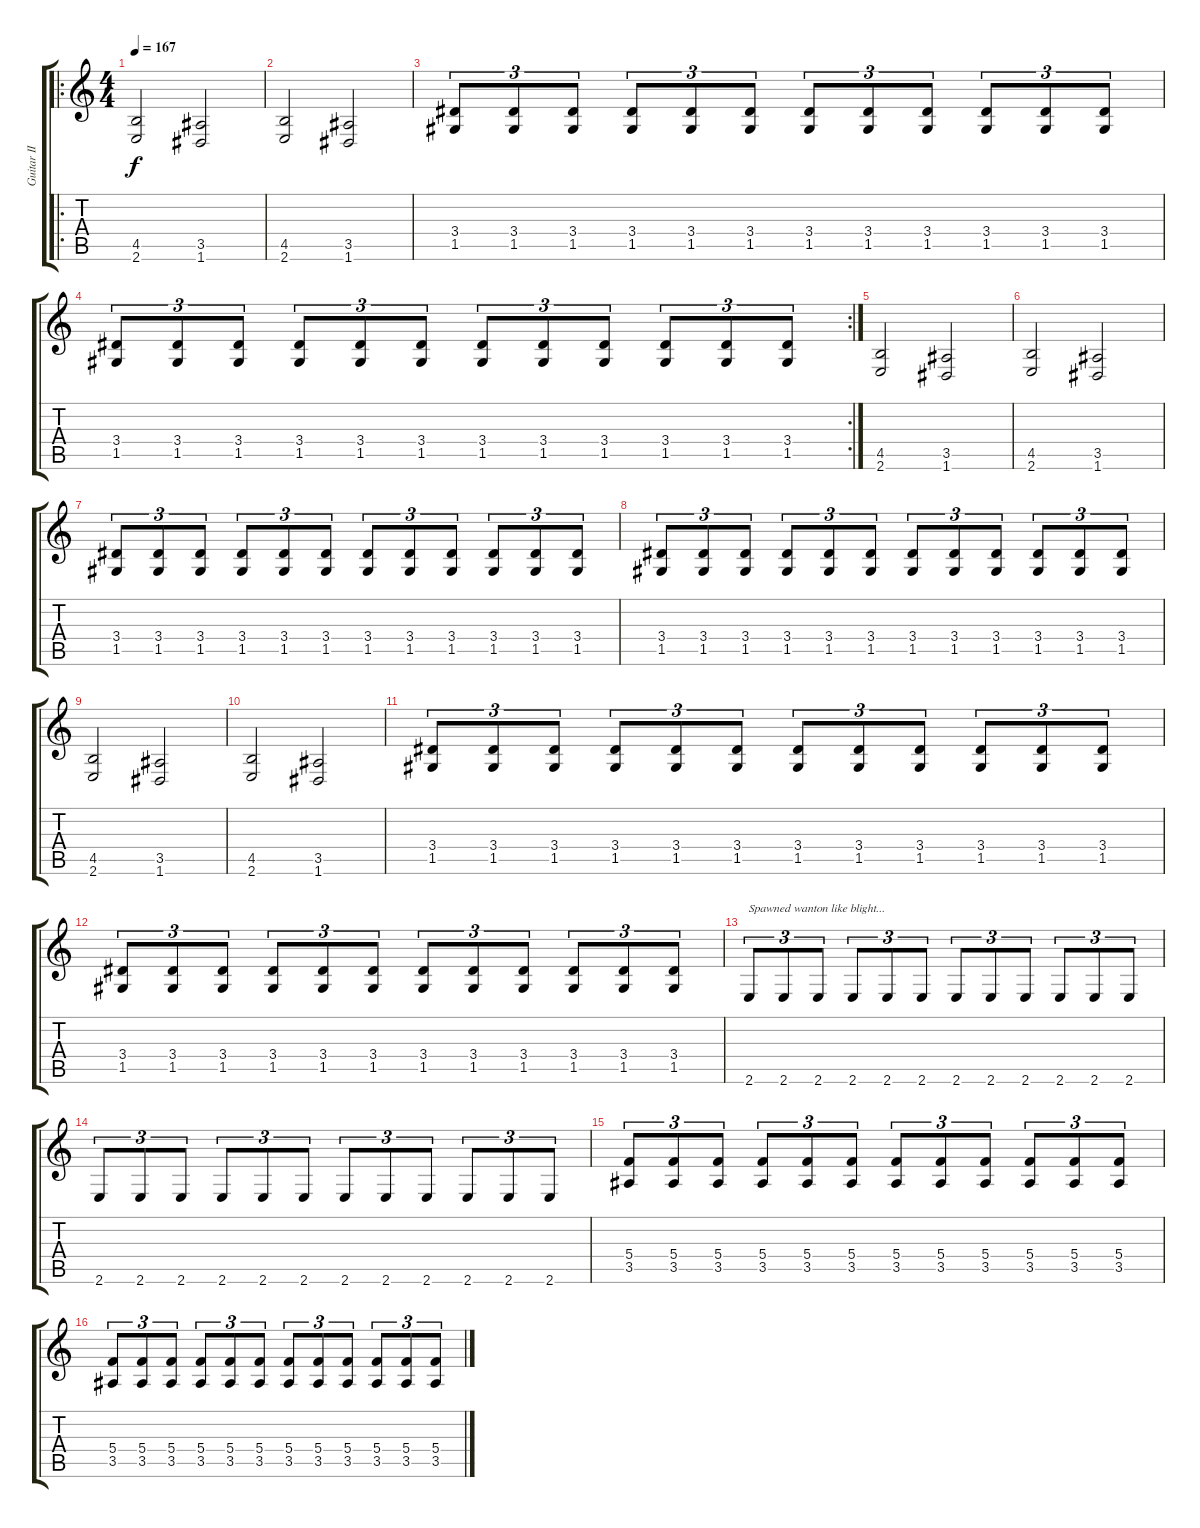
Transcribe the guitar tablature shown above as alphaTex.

\track ("Guitar II" "Guitar II") {instrument distortionguitar}
\staff {score tabs}
\tuning (D4 A3 F3 C3 G2 D2) {hide}
\ro
\ts (4 4)
\tempo 167
\clef g2
\ks c
(4.5 2.6).2{dy f} (3.5 1.6).2 |
(4.5 2.6).2 (3.5 1.6).2 |
(3.4 1.5).8{tu (3 2)} (3.4 1.5).8{tu (3 2)} (3.4 1.5).8{tu (3 2)} (3.4 1.5).8{tu (3 2)} (3.4 1.5).8{tu (3 2)} (3.4 1.5).8{tu (3 2)} (3.4 1.5).8{tu (3 2)} (3.4 1.5).8{tu (3 2)} (3.4 1.5).8{tu (3 2)} (3.4 1.5).8{tu (3 2)} (3.4 1.5).8{tu (3 2)} (3.4 1.5).8{tu (3 2)} |
\rc 2
(3.4 1.5).8{tu (3 2)} (3.4 1.5).8{tu (3 2)} (3.4 1.5).8{tu (3 2)} (3.4 1.5).8{tu (3 2)} (3.4 1.5).8{tu (3 2)} (3.4 1.5).8{tu (3 2)} (3.4 1.5).8{tu (3 2)} (3.4 1.5).8{tu (3 2)} (3.4 1.5).8{tu (3 2)} (3.4 1.5).8{tu (3 2)} (3.4 1.5).8{tu (3 2)} (3.4 1.5).8{tu (3 2)} |
(4.5 2.6).2 (3.5 1.6).2 |
(4.5 2.6).2 (3.5 1.6).2 |
(3.4 1.5).8{tu (3 2)} (3.4 1.5).8{tu (3 2)} (3.4 1.5).8{tu (3 2)} (3.4 1.5).8{tu (3 2)} (3.4 1.5).8{tu (3 2)} (3.4 1.5).8{tu (3 2)} (3.4 1.5).8{tu (3 2)} (3.4 1.5).8{tu (3 2)} (3.4 1.5).8{tu (3 2)} (3.4 1.5).8{tu (3 2)} (3.4 1.5).8{tu (3 2)} (3.4 1.5).8{tu (3 2)} |
(3.4 1.5).8{tu (3 2)} (3.4 1.5).8{tu (3 2)} (3.4 1.5).8{tu (3 2)} (3.4 1.5).8{tu (3 2)} (3.4 1.5).8{tu (3 2)} (3.4 1.5).8{tu (3 2)} (3.4 1.5).8{tu (3 2)} (3.4 1.5).8{tu (3 2)} (3.4 1.5).8{tu (3 2)} (3.4 1.5).8{tu (3 2)} (3.4 1.5).8{tu (3 2)} (3.4 1.5).8{tu (3 2)} |
(4.5 2.6).2 (3.5 1.6).2 |
(4.5 2.6).2 (3.5 1.6).2 |
(3.4 1.5).8{tu (3 2)} (3.4 1.5).8{tu (3 2)} (3.4 1.5).8{tu (3 2)} (3.4 1.5).8{tu (3 2)} (3.4 1.5).8{tu (3 2)} (3.4 1.5).8{tu (3 2)} (3.4 1.5).8{tu (3 2)} (3.4 1.5).8{tu (3 2)} (3.4 1.5).8{tu (3 2)} (3.4 1.5).8{tu (3 2)} (3.4 1.5).8{tu (3 2)} (3.4 1.5).8{tu (3 2)} |
(3.4 1.5).8{tu (3 2)} (3.4 1.5).8{tu (3 2)} (3.4 1.5).8{tu (3 2)} (3.4 1.5).8{tu (3 2)} (3.4 1.5).8{tu (3 2)} (3.4 1.5).8{tu (3 2)} (3.4 1.5).8{tu (3 2)} (3.4 1.5).8{tu (3 2)} (3.4 1.5).8{tu (3 2)} (3.4 1.5).8{tu (3 2)} (3.4 1.5).8{tu (3 2)} (3.4 1.5).8{tu (3 2)} |
2.6.8{tu (3 2) txt "Spawned wanton like blight..."} 2.6.8{tu (3 2)} 2.6.8{tu (3 2)} 2.6.8{tu (3 2)} 2.6.8{tu (3 2)} 2.6.8{tu (3 2)} 2.6.8{tu (3 2)} 2.6.8{tu (3 2)} 2.6.8{tu (3 2)} 2.6.8{tu (3 2)} 2.6.8{tu (3 2)} 2.6.8{tu (3 2)} |
2.6.8{tu (3 2)} 2.6.8{tu (3 2)} 2.6.8{tu (3 2)} 2.6.8{tu (3 2)} 2.6.8{tu (3 2)} 2.6.8{tu (3 2)} 2.6.8{tu (3 2)} 2.6.8{tu (3 2)} 2.6.8{tu (3 2)} 2.6.8{tu (3 2)} 2.6.8{tu (3 2)} 2.6.8{tu (3 2)} |
(5.4 3.5).8{tu (3 2)} (5.4 3.5).8{tu (3 2)} (5.4 3.5).8{tu (3 2)} (5.4 3.5).8{tu (3 2)} (5.4 3.5).8{tu (3 2)} (5.4 3.5).8{tu (3 2)} (5.4 3.5).8{tu (3 2)} (5.4 3.5).8{tu (3 2)} (5.4 3.5).8{tu (3 2)} (5.4 3.5).8{tu (3 2)} (5.4 3.5).8{tu (3 2)} (5.4 3.5).8{tu (3 2)} |
(5.4 3.5).8{tu (3 2)} (5.4 3.5).8{tu (3 2)} (5.4 3.5).8{tu (3 2)} (5.4 3.5).8{tu (3 2)} (5.4 3.5).8{tu (3 2)} (5.4 3.5).8{tu (3 2)} (5.4 3.5).8{tu (3 2)} (5.4 3.5).8{tu (3 2)} (5.4 3.5).8{tu (3 2)} (5.4 3.5).8{tu (3 2)} (5.4 3.5).8{tu (3 2)} (5.4 3.5).8{tu (3 2)}
